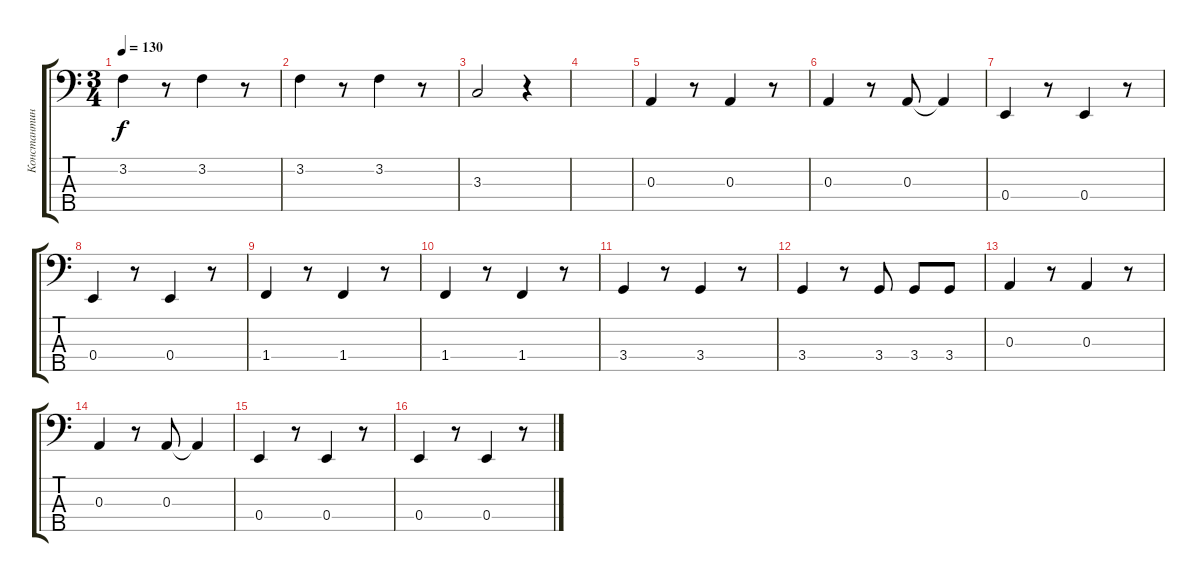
\track ("Константин Бекрев" "Константин") {instrument electricbassfinger}
\staff {score tabs}
\tuning (G2 D2 A1 E1 B0) {hide}
\ts (3 4)
\tempo 130
\clef f4
\ks c
3.2.4{dy f} r.8 3.2.4 r.8 |
3.2.4 r.8 3.2.4 r.8 |
3.3.2 r.4 |
|
0.3.4 r.8 0.3.4 r.8 |
0.3.4 r.8 0.3.8 0.3{t}.4 |
0.4.4 r.8 0.4.4 r.8 |
0.4.4 r.8 0.4.4 r.8 |
1.4.4 r.8 1.4.4 r.8 |
1.4.4 r.8 1.4.4 r.8 |
3.4.4 r.8 3.4.4 r.8 |
3.4.4 r.8 3.4.8 3.4.8 3.4.8 |
0.3.4 r.8 0.3.4 r.8 |
0.3.4 r.8 0.3.8 0.3{t}.4 |
0.4.4 r.8 0.4.4 r.8 |
0.4.4 r.8 0.4.4 r.8
